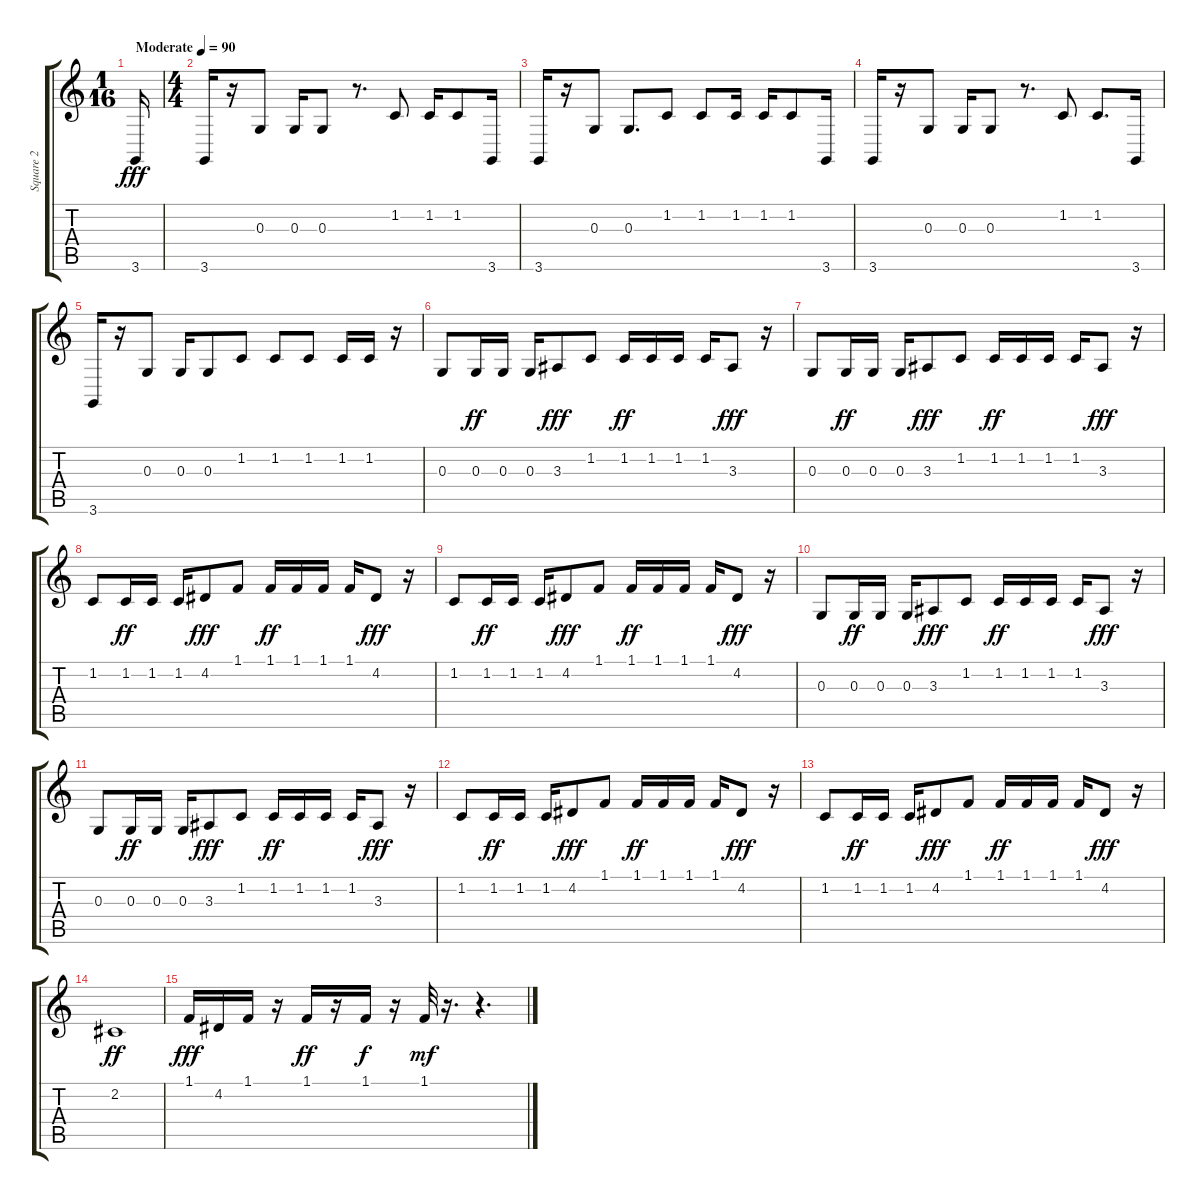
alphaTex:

\track ("Square 2" "Square 2") {instrument lead1square}
\staff {score tabs}
\tuning (E4 B3 G3 D3 A2 E2) {hide}
\ts (1 16)
\tempo (90 "Moderate")
\clef g2
\ks c
3.6.16{dy fff instrument lead1square} |
\ts (4 4)
3.6.16 r.16 0.3.8 0.3.16 0.3.8 r.8{d} 1.2.8 1.2.16 1.2.8 3.6.16 |
3.6.16 r.16 0.3.8 0.3.8{d} 1.2.8 1.2.8 1.2.16 1.2.16 1.2.8 3.6.16 |
3.6.16 r.16 0.3.8 0.3.16 0.3.8 r.8{d} 1.2.8 1.2.8{d} 3.6.16 |
3.6.16 r.16 0.3.8 0.3.16 0.3.8 1.2.8 1.2.8 1.2.8 1.2.16 1.2.16 r.16 |
0.3.8 0.3.16{dy ff} 0.3.16 0.3.16 3.3.8{dy fff} 1.2.8 1.2.16{dy ff} 1.2.16 1.2.16 1.2.16 3.3.8{dy fff} r.16 |
0.3.8 0.3.16{dy ff} 0.3.16 0.3.16 3.3.8{dy fff} 1.2.8 1.2.16{dy ff} 1.2.16 1.2.16 1.2.16 3.3.8{dy fff} r.16 |
1.2.8 1.2.16{dy ff} 1.2.16 1.2.16 4.2.8{dy fff} 1.1.8 1.1.16{dy ff} 1.1.16 1.1.16 1.1.16 4.2.8{dy fff} r.16 |
1.2.8 1.2.16{dy ff} 1.2.16 1.2.16 4.2.8{dy fff} 1.1.8 1.1.16{dy ff} 1.1.16 1.1.16 1.1.16 4.2.8{dy fff} r.16 |
0.3.8 0.3.16{dy ff} 0.3.16 0.3.16 3.3.8{dy fff} 1.2.8 1.2.16{dy ff} 1.2.16 1.2.16 1.2.16 3.3.8{dy fff} r.16 |
0.3.8 0.3.16{dy ff} 0.3.16 0.3.16 3.3.8{dy fff} 1.2.8 1.2.16{dy ff} 1.2.16 1.2.16 1.2.16 3.3.8{dy fff} r.16 |
1.2.8 1.2.16{dy ff} 1.2.16 1.2.16 4.2.8{dy fff} 1.1.8 1.1.16{dy ff} 1.1.16 1.1.16 1.1.16 4.2.8{dy fff} r.16 |
1.2.8 1.2.16{dy ff} 1.2.16 1.2.16 4.2.8{dy fff} 1.1.8 1.1.16{dy ff} 1.1.16 1.1.16 1.1.16 4.2.8{dy fff} r.16 |
2.2.1{dy ff} |
1.1.16{dy fff} 4.2.16 1.1.16 r.16 1.1.16{dy ff} r.16 1.1.16{dy f} r.16 1.1.32{dy mf} r.16{d} r.4{d}
